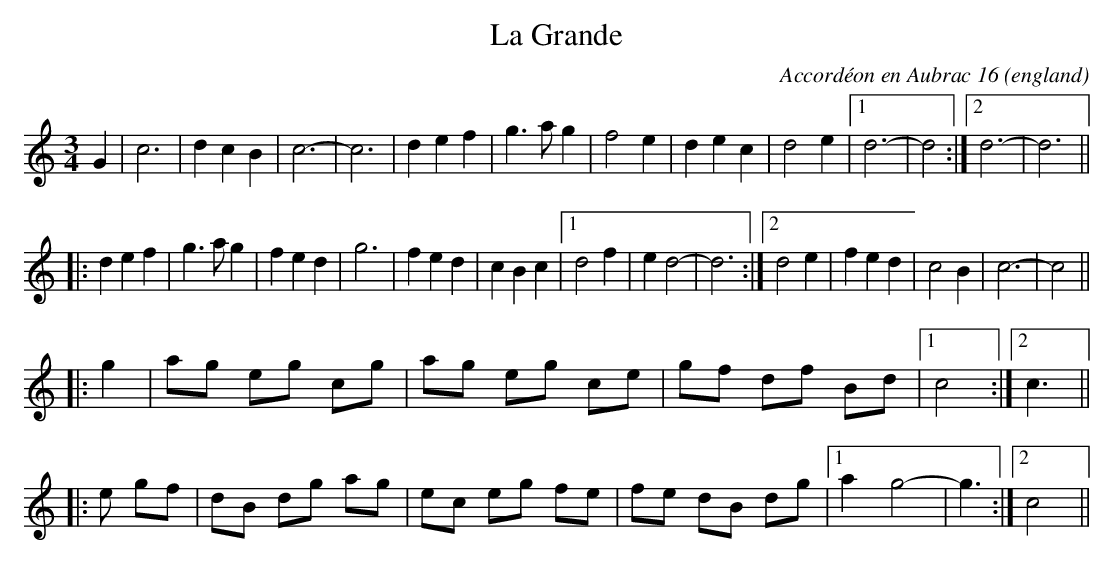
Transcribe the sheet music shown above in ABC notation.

X:1
T:La Grande
O:england
C:Accordéon en Aubrac 16
M:3/4
L:1/4
K:C
G|c3|dcB|c3-|c3|def|g>ag|f2e|\
dec|d2e|1 d3-|d2:|2  d3-|d3||
|:def|g>ag|fed|g3|fed|\
cBc|1 d2f|ed2-|d3:|2 d2e|fed|c2B|c3-|c2||
L:1/8
|:g2|ag eg cg|ag eg ce|\
gf df Bd|1 c4:|2 c3||
|:e gf|dB dg ag|ec eg fe|\
fe dB dg|1 a2g4-|g3:|2 c4||
